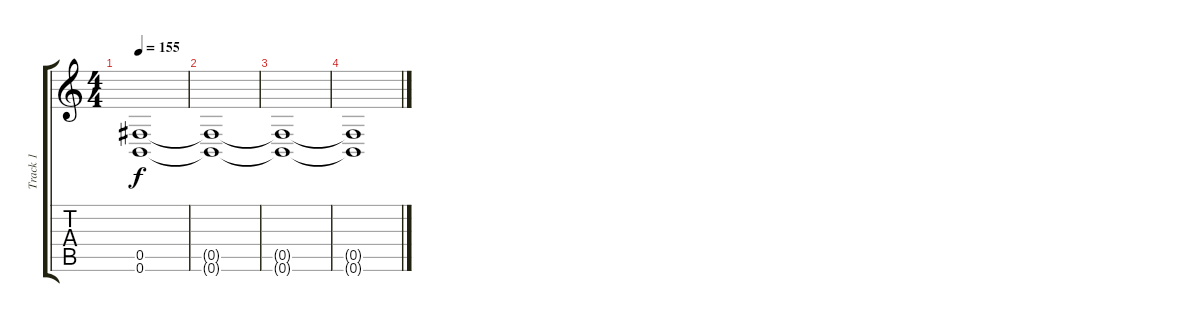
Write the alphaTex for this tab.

\track ("Track 1" "Track 1") {instrument distortionguitar}
\staff {score tabs}
\tuning (Db4 Ab3 E3 B2 Gb2 B1) {hide}
\ts (4 4)
\tempo 155
\clef g2
\ks c
(0.5 0.6).1{dy f} |
(0.5{t} 0.6{t}).1{volume 11} |
(0.5{t} 0.6{t}).1{volume 9} |
(0.5{t} 0.6{t}).1{volume 8}
